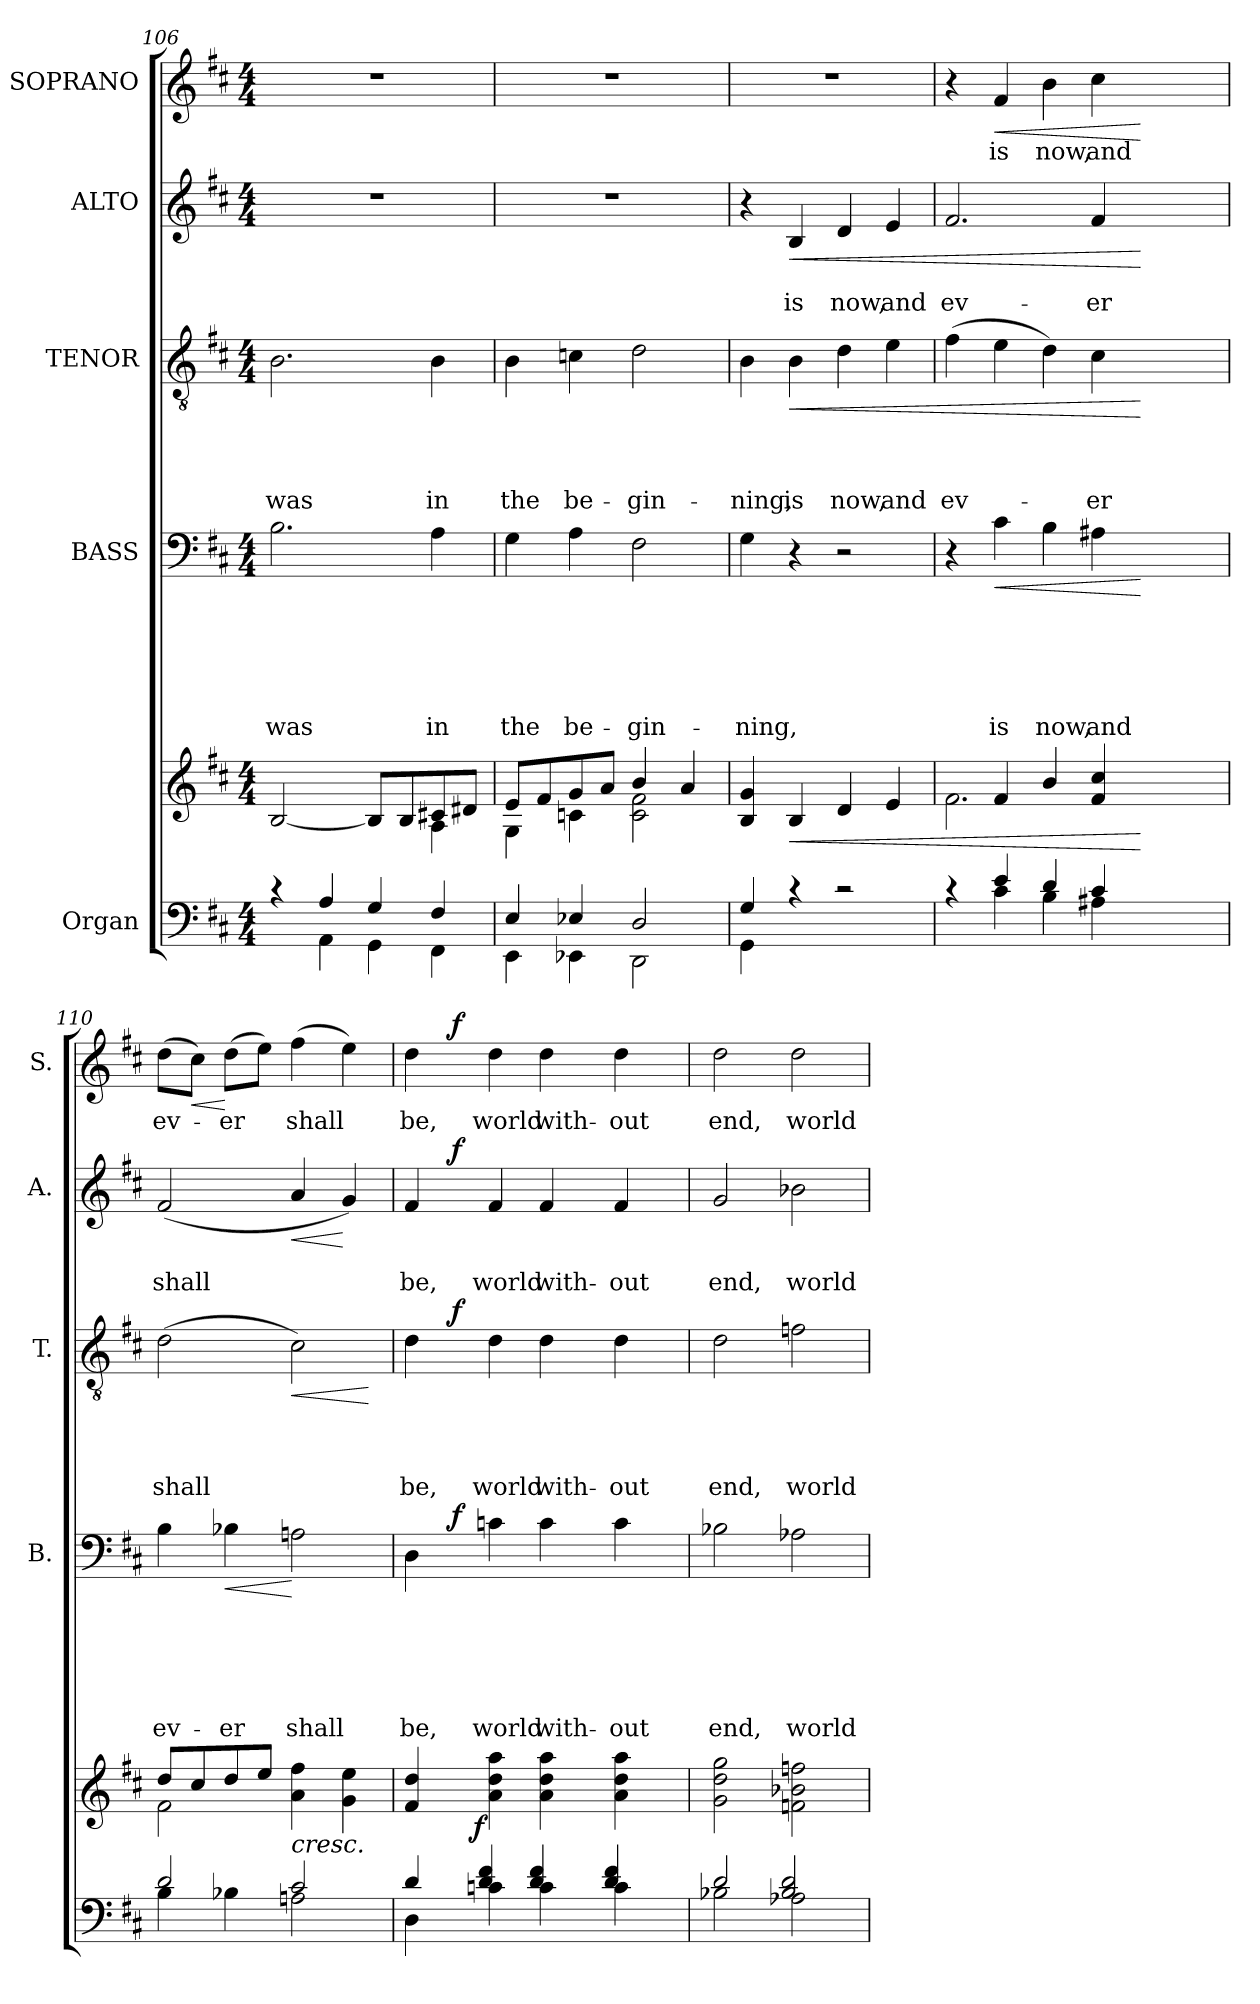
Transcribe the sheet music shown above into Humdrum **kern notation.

**kern	**kern	**dynam	**kern	**text	**text	**text	**text	**text	**text	**dynam	**kern	**text	**text	**text	**text	**dynam	**kern	**text	**text	**dynam	**kern	**text	**dynam
*part5	*part5	*part5	*part4	*part4	*part4	*part4	*part4	*part4	*part4	*part4	*part3	*part3	*part3	*part3	*part3	*part3	*part2	*part2	*part2	*part2	*part1	*part1	*part1
*staff6	*staff5	*staff5/6	*staff4	*staff4	*staff4	*staff4	*staff4	*staff4	*staff4	*staff4	*staff3	*staff3	*staff3	*staff3	*staff3	*staff3	*staff2	*staff2	*staff2	*staff2	*staff1	*staff1	*staff1
*I"Organ	*	*	*I"BASS	*	*	*	*	*	*	*	*I"TENOR	*	*	*	*	*	*I"ALTO	*	*	*	*I"SOPRANO	*	*
*	*	*	*I'B.	*	*	*	*	*	*	*	*I'T.	*	*	*	*	*	*I'A.	*	*	*	*I'S.	*	*
*clefF4	*clefG2	*	*clefF4	*	*	*	*	*	*	*	*clefGv2	*	*	*	*	*	*clefG2	*	*	*	*clefG2	*	*
*k[f#c#]	*k[f#c#]	*	*k[f#c#]	*	*	*	*	*	*	*	*k[f#c#]	*	*	*	*	*	*k[f#c#]	*	*	*	*k[f#c#]	*	*
*D:	*D:	*	*D:	*	*	*	*	*	*	*	*D:	*	*	*	*	*	*D:	*	*	*	*D:	*	*
*M4/4	*M4/4	*	*M4/4	*	*	*	*	*	*	*	*M4/4	*	*	*	*	*	*M4/4	*	*	*	*M4/4	*	*
=106	=106	=106	=106	=106	=106	=106	=106	=106	=106	=106	=106	=106	=106	=106	=106	=106	=106	=106	=106	=106	=106	=106	=106
*^	*^	*	*	*	*	*	*	*	*	*	*	*	*	*	*	*	*	*	*	*	*	*	*
!	!	!	!	!	!	!	!	!	!	!	!LO:LY:b	!	!	!	!	!	!LO:LY:b	!	!	!	!	!	!	!	!
4rc	4ryy	[<2B/	2.ryy	.	2.B\	.	.	.	.	.	was	.	2.B\	.	.	.	was	.	1r	.	.	.	1r	.	.
4A/	4AA\	.	.	.	.	.	.	.	.	.	.	.	.	.	.	.	.	.	.	.	.	.	.	.	.
4G/	4GG\	8B/L]	.	.	.	.	.	.	.	.	.	.	.	.	.	.	.	.	.	.	.	.	.	.	.
.	.	8B/	.	.	.	.	.	.	.	.	.	.	.	.	.	.	.	.	.	.	.	.	.	.	.
!	!	!	!	!	!	!	!	!	!	!	!LO:LY:b	!	!	!	!	!	!LO:LY:b	!	!	!	!	!	!	!	!
4F#/	4FF#\	8c#X/	4A\	.	4A\	.	.	.	.	.	in	.	4B\	.	.	.	in	.	.	.	.	.	.	.	.
.	.	8d#X/J	.	.	.	.	.	.	.	.	.	.	.	.	.	.	.	.	.	.	.	.	.	.	.
=107	=107	=107	=107	=107	=107	=107	=107	=107	=107	=107	=107	=107	=107	=107	=107	=107	=107	=107	=107	=107	=107	=107	=107	=107	=107
!	!	!	!	!	!	!	!	!	!	!	!LO:LY:b	!	!	!	!	!	!LO:LY:b	!	!	!	!	!	!	!	!
4EE\	4E/	4G\	8e/L	.	4G\	.	.	.	.	.	the	.	4B\	.	.	.	the	.	1r	.	.	.	1r	.	.
.	.	.	8f#/	.	.	.	.	.	.	.	.	.	.	.	.	.	.	.	.	.	.	.	.	.	.
!	!	!	!	!	!	!	!	!	!	!	!LO:LY:b	!	!	!	!	!	!LO:LY:b	!	!	!	!	!	!	!	!
4EE-X\	4E-X/	4cn\	8g/	.	4A\	.	.	.	.	.	be-	.	4cn\	.	.	.	be-	.	.	.	.	.	.	.	.
.	.	.	8a/J	.	.	.	.	.	.	.	.	.	.	.	.	.	.	.	.	.	.	.	.	.	.
!	!	!	!	!	!	!	!	!	!	!	!LO:LY:b	!	!	!	!	!	!LO:LY:b	!	!	!	!	!	!	!	!
2DD\	2D/	2c\ 2f#\	4b/	.	2F#\	.	.	.	.	.	-gin-	.	2d\	.	.	.	-gin-	.	.	.	.	.	.	.	.
.	.	.	4a/	.	.	.	.	.	.	.	.	.	.	.	.	.	.	.	.	.	.	.	.	.	.
=108	=108	=108	=108	=108	=108	=108	=108	=108	=108	=108	=108	=108	=108	=108	=108	=108	=108	=108	=108	=108	=108	=108	=108	=108	=108
!	!	!	!	!	!	!	!	!	!	!	!LO:LY:b	!	!	!	!	!	!LO:LY:b	!	!	!	!	!	!	!	!
*	*	*v	*v	*	*	*	*	*	*	*	*	*	*	*	*	*	*	*	*	*	*	*	*	*	*
4G/	4GG\	4B/ 4g/	.	4G\	.	.	.	.	.	-ning,	.	4B\	.	.	.	-ning,	.	4r	.	.	.	1r	.	.
!	!	!	!LO:HP:b	!	!	!	!	!	!	!	!	!	!	!	!	!LO:LY:b	!LO:HP:b	!	!	!LO:LY:b	!LO:HP:b	!	!	!
4rc	2.ryy	4B/	<	4r	.	.	.	.	.	.	.	4B\	.	.	.	is	<	4B/	.	is	<	.	.	.
!	!	!	!	!	!	!	!	!	!	!	!	!	!	!	!	!LO:LY:b	!	!	!	!LO:LY:b	!	!	!	!
2rc	.	4d/	.	2r	.	.	.	.	.	.	.	4d\	.	.	.	now,	.	4d/	.	now,	.	.	.	.
!	!	!	!	!	!	!	!	!	!	!	!	!	!	!	!	!LO:LY:b	!	!	!	!LO:LY:b	!	!	!	!
.	.	4e/	.	.	.	.	.	.	.	.	.	4e\	.	.	.	and	.	4e/	.	and	.	.	.	.
=109	=109	=109	=109	=109	=109	=109	=109	=109	=109	=109	=109	=109	=109	=109	=109	=109	=109	=109	=109	=109	=109	=109	=109	=109
*	*	*^	*	*	*	*	*	*	*	*	*	*	*	*	*	*	*	*	*	*	*	*	*	*
!	!	!	!	!	!	!	!	!	!	!	!	!	!	!	!	!	!LO:LY:b	!	!	!	!LO:LY:b	!	!	!	!
4rc	4ryy	2.f#\	4ryy	.	4r	.	.	.	.	.	.	.	(>4f#\	.	.	.	ev-	.	2.f#/	.	ev-	.	4r	.	.
!	!	!	!	!	!	!	!	!	!	!	!LO:LY:b	!LO:HP:b	!	!	!	!	!	!	!	!	!	!	!	!LO:LY:b	!LO:HP:b
4c#\	4e/	.	4f#/	.	4c#\	.	.	.	.	.	is	<	4e\	.	.	.	.	.	.	.	.	.	4f#/	is	<
!	!	!	!	!	!	!	!	!	!	!	!LO:LY:b	!	!	!	!	!	!	!	!	!	!	!	!	!LO:LY:b	!
4B\	4d/	.	4b/	.	4B\	.	.	.	.	.	now,	.	4d\)	.	.	.	.	.	.	.	.	.	4b\	now,	.
!	!	!	!	!	!	!	!	!	!	!	!LO:LY:b	!	!	!	!	!	!LO:LY:b	!	!	!	!LO:LY:b	!	!	!LO:LY:b	!
4c#/	4A#X\	2ryy	4f#/ 4cc#/	.	4A#X\	.	.	.	.	.	and	.	4c#\	.	.	.	-er	.	4f#/	.	-er	.	4cc#\	and	.
4..ryy	4..ryy	.	4..ryy	[	4..ryy	.	.	.	.	.	.	[	4..ryy	.	.	.	.	[	4..ryy	.	.	[	4..ryy	.	[
.	.	8.ryy	.	.	.	.	.	.	.	.	.	.	.	.	.	.	.	.	.	.	.	.	.	.	.
!!LO:LB:g=z
=110	=110	=110	=110	=110	=110	=110	=110	=110	=110	=110	=110	=110	=110	=110	=110	=110	=110	=110	=110	=110	=110	=110	=110	=110	=110
!	!	!	!	!	!	!	!	!	!	!	!LO:LY:b	!	!	!	!	!	!LO:LY:b	!	!	!	!LO:LY:b	!	!	!LO:LY:b	!
2d/	4B\	2f#\	8dd/L	.	4B\	.	.	.	.	.	ev-	.	(>2d\	.	.	.	shall	.	(<2f#/	.	shall	.	(>8dd\L	ev-	.
!	!	!	!	!	!	!	!	!	!	!	!	!	!	!	!	!	!	!	!	!	!	!	!	!	!LO:HP:b
.	.	.	8cc#/	.	.	.	.	.	.	.	.	.	.	.	.	.	.	.	.	.	.	.	8cc#\J)	.	<
!	!	!	!	!	!	!	!	!	!	!	!LO:LY:b	!LO:HP:b	!	!	!	!	!	!	!	!	!	!	!	!LO:LY:b	!
.	4B-X\	.	8dd/	.	4B-X\	.	.	.	.	.	-er	<	.	.	.	.	.	.	.	.	.	.	(>8dd\L	-er	[
.	.	.	8ee/J	.	.	.	.	.	.	.	.	.	.	.	.	.	.	.	.	.	.	.	8ee\J)	.	.
!	!	!	!	!LO:HP:b	!	!	!	!	!	!	!LO:LY:b	!	!	!	!	!	!	!LO:HP:b	!	!	!	!LO:HP:b	!	!LO:LY:b	!
2c#/	2An\	4a\ 4ff#\	2ryy	<	2An\	.	.	.	.	.	shall	[	2c#\)	.	.	.	.	<	4a/	.	.	<	(>4ff#\	shall	.
.	.	4g\ 4ee\	.	.	.	.	.	.	.	.	.	.	.	.	.	.	.	.	4g/)	.	.	[	4ee\)	.	.
*v	*v	*	*	*	*	*	*	*	*	*	*	*	*	*	*	*	*	*	*	*	*	*	*	*	*
*	*v	*v	*	*	*	*	*	*	*	*	*	*	*	*	*	*	*	*	*	*	*	*	*	*
.	.	.	.	.	.	.	.	.	.	.	.	.	.	.	.	[	.	.	.	.	.	.	.
=111	=111	=111	=111	=111	=111	=111	=111	=111	=111	=111	=111	=111	=111	=111	=111	=111	=111	=111	=111	=111	=111	=111	=111
*^	*	*	*	*	*	*	*	*	*	*	*	*	*	*	*	*	*	*	*	*	*	*	*
!	!	!	!	!	!	!	!	!	!	!LO:LY:b	!	!	!	!	!	!LO:LY:b	!	!	!	!LO:LY:b	!	!	!LO:LY:b	!
*	*	*^	*	*^	*	*	*	*	*	*	*	*^	*	*	*	*	*	*^	*	*	*	*^	*	*
4D\	4d/	4f#/ 4dd/	8..ryy	.	4D\	8ryy	.	.	.	.	.	be,	.	4d\	8ryy	.	.	.	be,	.	4f#/	8ryy	.	be,	.	4dd\	8ryy	be,	.
.	.	.	.	.	.	32ryy	.	.	.	.	.	.	.	.	32ryy	.	.	.	.	.	.	32ryy	.	.	.	.	32ryy	.	.
!	!	!	!	!	!	!	!	!	!	!	!	!	!LO:DY:a	!	!	!	!	!	!	!LO:DY:a	!	!	!	!	!LO:DY:a	!	!	!	!LO:DY:a
.	.	.	.	.	.	2ryy	.	.	.	.	.	.	f	.	2ryy	.	.	.	.	f	.	2ryy	.	.	f	.	2ryy	.	f
!	!	!	!	!LO:DY:b	!	!	!	!	!	!	!	!	!	!	!	!	!	!	!	!	!	!	!	!	!	!	!	!	!
.	.	.	2ryy	f	.	.	.	.	.	.	.	.	.	.	.	.	.	.	.	.	.	.	.	.	.	.	.	.	.
!	!	!	!	!	!	!	!	!	!	!	!	!LO:LY:b	!	!	!	!	!	!	!LO:LY:b	!	!	!	!	!LO:LY:b	!	!	!	!LO:LY:b	!
4cn\	4d/ 4f#/	4a\ 4dd\ 4aa\	.	[	4cn\	.	.	.	.	.	.	world	.	4d\	.	.	.	.	world	.	4f#/	.	.	world	.	4dd\	.	world	.
!	!	!	!	!	!	!	!	!	!	!	!	!LO:LY:b	!	!	!	!	!	!	!LO:LY:b	!	!	!	!	!LO:LY:b	!	!	!	!LO:LY:b	!
4c\	4d/ 4f#/	4a\ 4dd\ 4aa\	.	.	4c\	.	.	.	.	.	.	with-	.	4d\	.	.	.	.	with-	.	4f#/	.	.	with-	.	4dd\	.	with-	.
.	.	.	.	.	.	4ryy	.	.	.	.	.	.	.	.	4ryy	.	.	.	.	.	.	4ryy	.	.	.	.	4ryy	.	.
.	.	.	4ryy	.	.	.	.	.	.	.	.	.	.	.	.	.	.	.	.	.	.	.	.	.	.	.	.	.	.
!	!	!	!	!	!	!	!	!	!	!	!	!LO:LY:b	!	!	!	!	!	!	!LO:LY:b	!	!	!	!	!LO:LY:b	!	!	!	!LO:LY:b	!
4c\	4d/ 4f#/	4a\ 4dd\ 4aa\	.	.	4c\	.	.	.	.	.	.	-out	.	4d\	.	.	.	.	-out	.	4f#/	.	.	-out	.	4dd\	.	-out	.
.	.	.	.	.	.	16.ryy	.	.	.	.	.	.	.	.	16.ryy	.	.	.	.	.	.	16.ryy	.	.	.	.	16.ryy	.	.
.	.	.	32ryy	.	.	.	.	.	.	.	.	.	.	.	.	.	.	.	.	.	.	.	.	.	.	.	.	.	.
=112	=112	=112	=112	=112	=112	=112	=112	=112	=112	=112	=112	=112	=112	=112	=112	=112	=112	=112	=112	=112	=112	=112	=112	=112	=112	=112	=112	=112	=112
!	!	!	!	!	!	!	!	!	!	!	!	!LO:LY:b	!	!	!	!	!	!	!LO:LY:b	!	!	!	!	!LO:LY:b	!	!	!	!LO:LY:b	!
*	*	*v	*v	*	*	*	*	*	*	*	*	*	*	*v	*v	*	*	*	*	*	*v	*v	*	*	*	*v	*v	*	*
*	*	*	*	*v	*v	*	*	*	*	*	*	*	*	*	*	*	*	*	*	*	*	*	*	*	*
2B-X\	2d/	2g\ 2dd\ 2gg\	.	2B-X\	.	.	.	.	.	end,	.	2d\	.	.	.	end,	.	2g/	.	end,	.	2dd\	end,	.
!	!	!	!	!	!	!	!	!	!	!LO:LY:b	!	!	!	!	!	!LO:LY:b	!	!	!	!LO:LY:b	!	!	!LO:LY:b	!
2A-X\	2B-/ 2d/	2fn\ 2b-X\ 2ffn\	.	2A-X\	.	.	.	.	.	world	.	2fn\	.	.	.	world	.	2b-X\	.	world	.	2dd\	world	.
*v	*v	*	*	*	*	*	*	*	*	*	*	*	*	*	*	*	*	*	*	*	*	*	*	*
=	=	=	=	=	=	=	=	=	=	=	=	=	=	=	=	=	=	=	=	=	=	=	=
*-	*-	*-	*-	*-	*-	*-	*-	*-	*-	*-	*-	*-	*-	*-	*-	*-	*-	*-	*-	*-	*-	*-	*-
